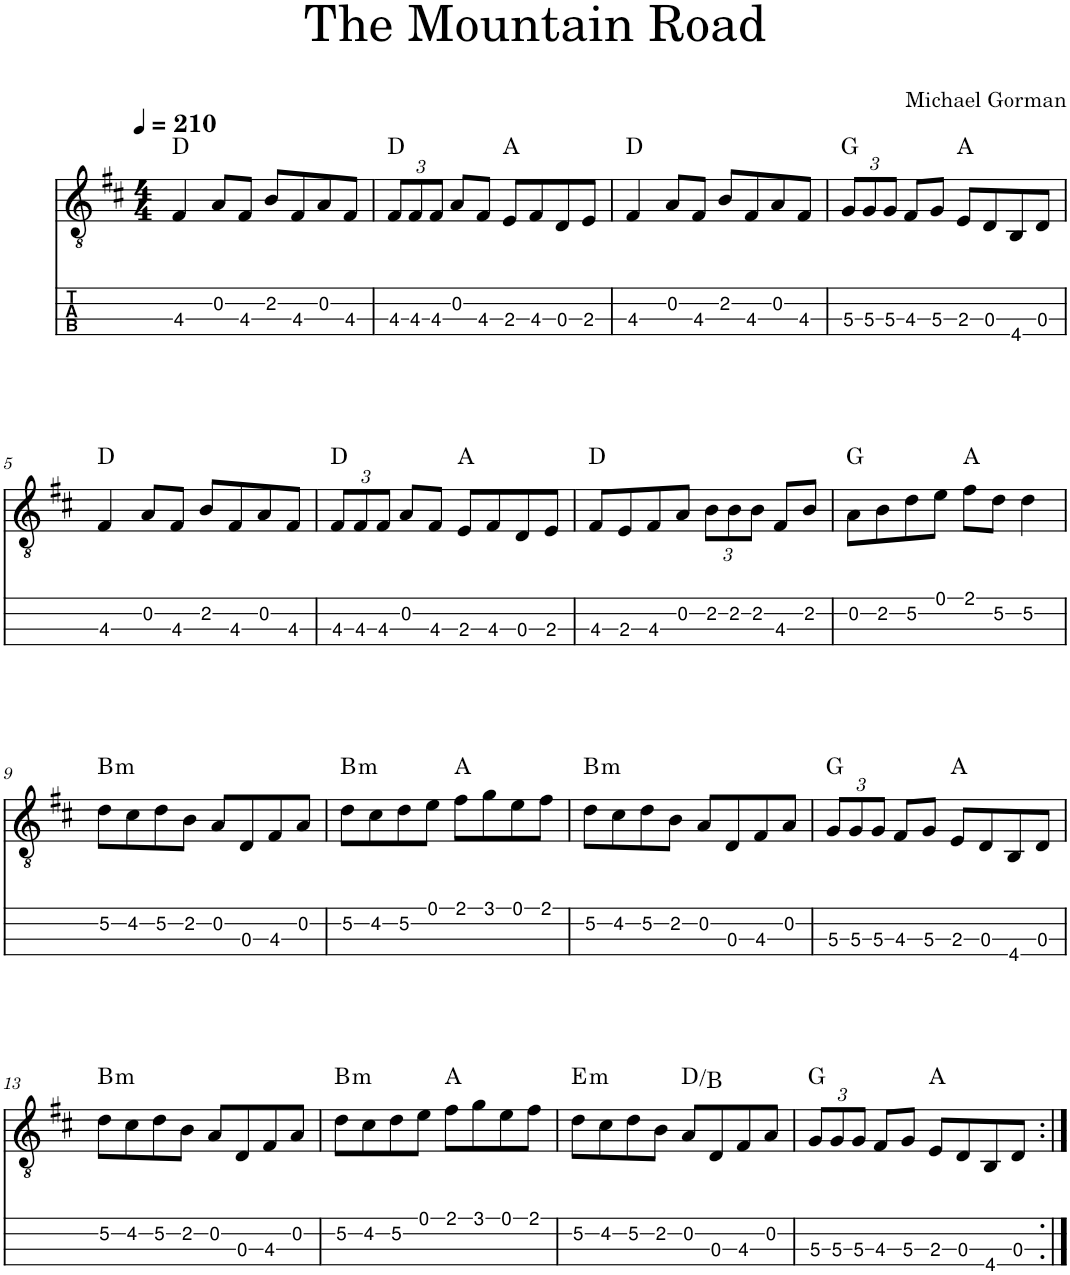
**kern	**kern	**harte
*part1	*part1	*part1
*staff2	*staff1	*
*I"Irish Tenor Banjo	*	*
*I'Bjo	*	*
*stria4	*	*
*	*clefGv2	*
*Trd7c12	*Trd7c12	*
*k[f#c#]	*k[f#c#]	*
*D:	*D:	*
*M4/4	*M4/4	*
*MM210	*MM210	*
=1	=1	=1
4F#	4F#/	D:maj
8AL	8A/L	.
8F#J	8F#/J	.
8BL	8B/L	.
8F#J	8F#/	.
8AL	8A/	.
8F#J	8F#/J	.
=2	=2	=2
*Xbrackettup	*Xbrackettup	*
12F#L	12F#/L	D:maj
12F#	12F#/	.
12F#J	12F#/J	.
8AL	8A/L	.
8F#J	8F#/J	.
8EL	8E/L	A:maj
8F#J	8F#/	.
8DL	8D/	.
8EJ	8E/J	.
=3	=3	=3
4F#	4F#/	D:maj
8AL	8A/L	.
8F#J	8F#/J	.
8BL	8B/L	.
8F#J	8F#/	.
8AL	8A/	.
8F#J	8F#/J	.
=4	=4	=4
12GL	12G/L	G:maj
12G	12G/	.
12GJ	12G/J	.
8F#L	8F#/L	.
8GJ	8G/J	.
8EL	8E/L	A:maj
8DJ	8D/	.
8BBL	8BB/	.
8DJ	8D/J	.
!!LO:LB:g=z
=5	=5	=5
4F#	4F#/	D:maj
8AL	8A/L	.
8F#J	8F#/J	.
8BL	8B/L	.
8F#J	8F#/	.
8AL	8A/	.
8F#J	8F#/J	.
=6	=6	=6
12F#L	12F#/L	D:maj
12F#	12F#/	.
12F#J	12F#/J	.
8AL	8A/L	.
8F#J	8F#/J	.
8EL	8E/L	A:maj
8F#J	8F#/	.
8DL	8D/	.
8EJ	8E/J	.
=7	=7	=7
8F#L	8F#/L	D:maj
8EJ	8E/	.
8F#L	8F#/	.
8AJ	8A/J	.
12BL	12B\L	.
12B	12B\	.
12BJ	12B\J	.
8F#L	8F#/L	.
8BJ	8B/J	.
=8	=8	=8
8AL	8A\L	G:maj
8BJ	8B\	.
8dL	8d\	.
8eJ	8e\J	.
8f#L	8f#\L	A:maj
8dJ	8d\J	.
4d	4d\	.
!!LO:LB:g=z
=9	=9	=9
!	!	!LO:H:kt=m
8dL	8d\L	B:min
8c#J	8c#\	.
8dL	8d\	.
8BJ	8B\J	.
8AL	8A/L	.
8DJ	8D/	.
8F#L	8F#/	.
8AJ	8A/J	.
=10	=10	=10
!	!	!LO:H:kt=m
8dL	8d\L	B:min
8c#J	8c#\	.
8dL	8d\	.
8eJ	8e\J	.
8f#L	8f#\L	A:maj
8gJ	8g\	.
8eL	8e\	.
8f#J	8f#\J	.
=11	=11	=11
!	!	!LO:H:kt=m
8dL	8d\L	B:min
8c#J	8c#\	.
8dL	8d\	.
8BJ	8B\J	.
8AL	8A/L	.
8DJ	8D/	.
8F#L	8F#/	.
8AJ	8A/J	.
=12	=12	=12
12GL	12G/L	G:maj
12G	12G/	.
12GJ	12G/J	.
8F#L	8F#/L	.
8GJ	8G/J	.
8EL	8E/L	A:maj
8DJ	8D/	.
8BBL	8BB/	.
8DJ	8D/J	.
!!LO:LB:g=z
=13	=13	=13
!	!	!LO:H:kt=m
8dL	8d\L	B:min
8c#J	8c#\	.
8dL	8d\	.
8BJ	8B\J	.
8AL	8A/L	.
8DJ	8D/	.
8F#L	8F#/	.
8AJ	8A/J	.
=14	=14	=14
!	!	!LO:H:kt=m
8dL	8d\L	B:min
8c#J	8c#\	.
8dL	8d\	.
8eJ	8e\J	.
8f#L	8f#\L	A:maj
8gJ	8g\	.
8eL	8e\	.
8f#J	8f#\J	.
=15	=15	=15
!	!	!LO:H:kt=m
8dL	8d\L	E:min
8c#J	8c#\	.
8dL	8d\	.
8BJ	8B\J	.
8AL	8A/L	D:maj/6
8DJ	8D/	.
8F#L	8F#/	.
8AJ	8A/J	.
=16	=16	=16
12GL	12G/L	G:maj
12G	12G/	.
12GJ	12G/J	.
8F#L	8F#/L	.
8GJ	8G/J	.
8EL	8E/L	A:maj
8DJ	8D/	.
8BBL	8BB/	.
8DJ	8D/J	.
=:|!	=:|!	=:|!
*-	*-	*-
